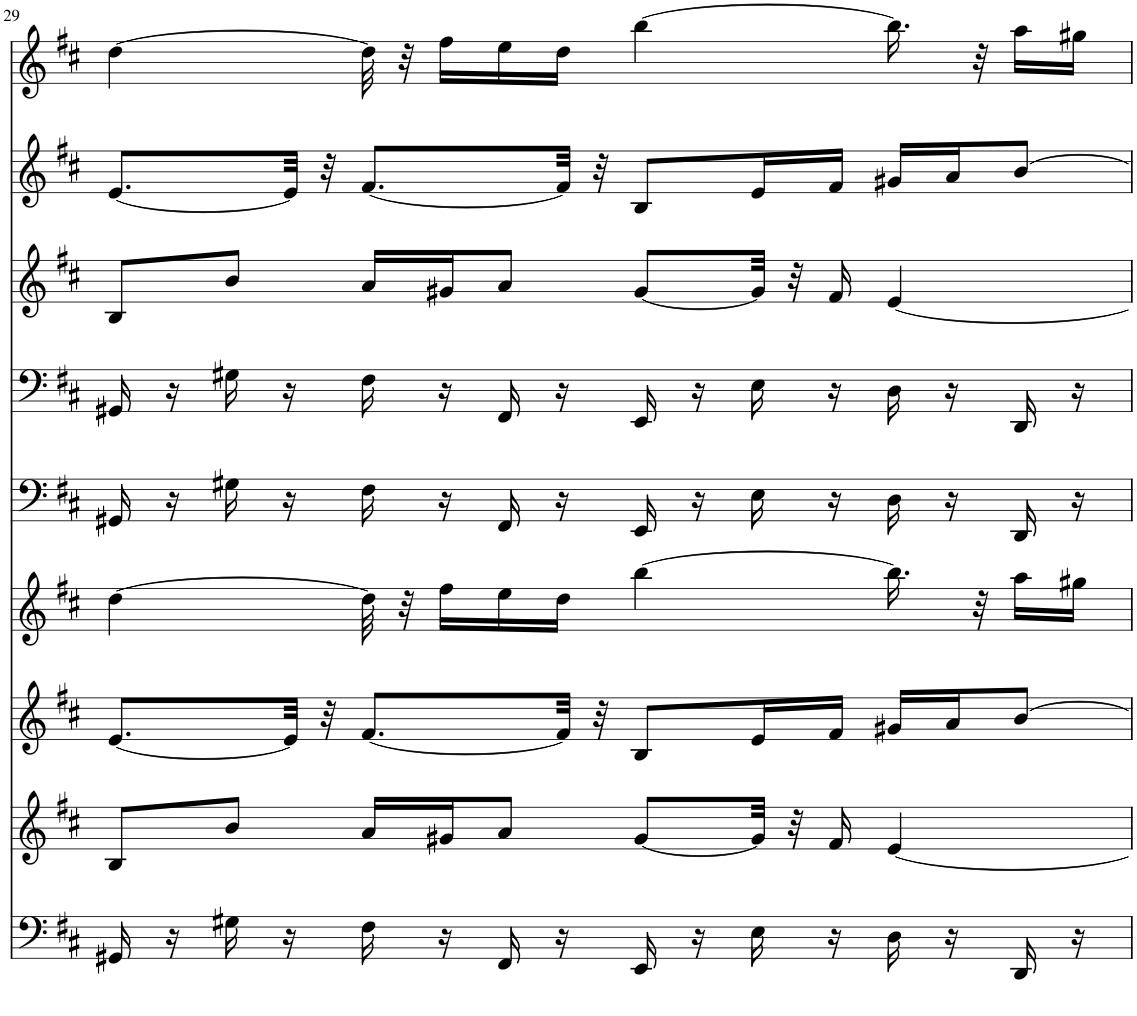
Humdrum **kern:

**kern	**kern	**kern	**kern	**kern	**kern	**kern	**kern	**kern
*part9	*part8	*part7	*part6	*part5	*part4	*part3	*part2	*part1
*staff9	*staff8	*staff7	*staff6	*staff5	*staff4	*staff3	*staff2	*staff1
*I"Tuba	*I"Trombone	*I"Oboe	*I"Trumpet	*I"Continuo	*I"Continuo	*I"Viola	*I"Violin II	*I"Violin I
*I'Tba	*I'Trb	*I'Ob	*I'Tpt	*	*	*	*	*
!!LO:PB:g=z
*clefF4	*clefG2	*clefG2	*clefG2	*clefF4	*clefF4	*clefG2	*clefG2	*clefG2
*	*	*	*Trd1c2	*	*	*	*	*
*k[f#c#]	*k[f#c#]	*k[f#c#]	*k[f#c#]	*k[f#c#]	*k[f#c#]	*k[f#c#]	*k[f#c#]	*k[f#c#]
*M4/4	*M4/4	*M4/4	*M4/4	*M4/4	*M4/4	*M4/4	*M4/4	*M4/4
=29	=29	=29	=29	=29	=29	=29	=29	=29
16GG#X/	8B/L	[8.e/L	[4dd\	16GG#X/	16GG#X/	8B/L	[8.e/L	[4dd\
16r	.	.	.	16r	16r	.	.	.
16G#X\	8b/J	.	.	16G#X\	16G#X\	8b/J	.	.
16r	.	32e/Jkk]	.	16r	16r	.	32e/Jkk]	.
.	.	32r	.	.	.	.	32r	.
16F#\	16a/LL	[8.f#/L	32dd\]	16F#\	16F#\	16a/LL	[8.f#/L	32dd\]
.	.	.	32r	.	.	.	.	32r
16r	16g#X/J	.	16ff#\LL	16r	16r	16g#X/J	.	16ff#\LL
16FF#/	8a/J	.	16ee\	16FF#/	16FF#/	8a/J	.	16ee\
16r	.	32f#/Jkk]	16dd\JJ	16r	16r	.	32f#/Jkk]	16dd\JJ
.	.	32r	.	.	.	.	32r	.
16EE/	[8g#/L	8B/L	[4bb\	16EE/	16EE/	[8g#/L	8B/L	[4bb\
16r	.	.	.	16r	16r	.	.	.
16E\	32g#/Jkk]	16e/L	.	16E\	16E\	32g#/Jkk]	16e/L	.
.	32r	.	.	.	.	32r	.	.
16r	16f#/	16f#/JJ	.	16r	16r	16f#/	16f#/JJ	.
16D\	[4e/	16g#X/LL	16.bb\]	16D\	16D\	[4e/	16g#X/LL	16.bb\]
16r	.	16a/J	.	16r	16r	.	16a/J	.
.	.	.	32r	.	.	.	.	32r
16DD/	.	[8b/J	16aa\LL	16DD/	16DD/	.	[8b/J	16aa\LL
16r	.	.	16gg#X\JJ	16r	16r	.	.	16gg#X\JJ
=	=	=	=	=	=	=	=	=
*-	*-	*-	*-	*-	*-	*-	*-	*-
